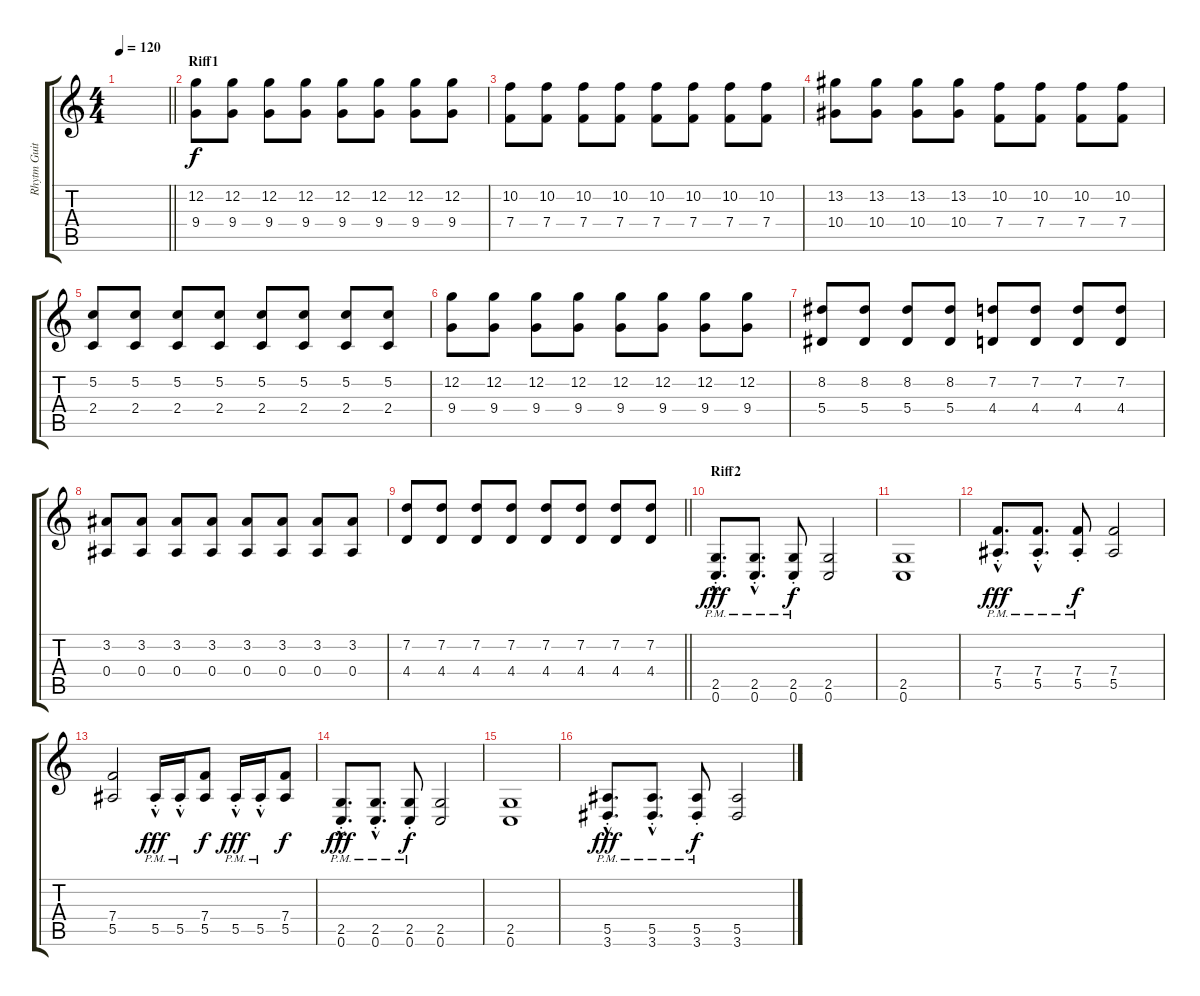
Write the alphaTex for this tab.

\track ("Rhytm Guitar" "Rhytm Guit") {instrument distortionguitar}
\staff {score tabs}
\tuning (C4 G3 Eb3 Bb2 F2 C2) {hide}
\ts (4 4)
\tempo 120
\clef g2
\barLineRight lightlight
\ks c
|
\section ("" "Riff1")
(12.2 9.4).8{volume 12} (12.2 9.4).8 (12.2 9.4).8 (12.2 9.4).8 (12.2 9.4).8 (12.2 9.4).8 (12.2 9.4).8 (12.2 9.4).8 |
(10.2 7.4).8 (10.2 7.4).8 (10.2 7.4).8 (10.2 7.4).8 (10.2 7.4).8 (10.2 7.4).8 (10.2 7.4).8 (10.2 7.4).8 |
(13.2 10.4).8 (13.2 10.4).8 (13.2 10.4).8 (13.2 10.4).8 (10.2 7.4).8 (10.2 7.4).8 (10.2 7.4).8 (10.2 7.4).8 |
(5.2 2.4).8 (5.2 2.4).8 (5.2 2.4).8 (5.2 2.4).8 (5.2 2.4).8 (5.2 2.4).8 (5.2 2.4).8 (5.2 2.4).8 |
(12.2 9.4).8 (12.2 9.4).8 (12.2 9.4).8 (12.2 9.4).8 (12.2 9.4).8 (12.2 9.4).8 (12.2 9.4).8 (12.2 9.4).8 |
(8.2 5.4).8 (8.2 5.4).8 (8.2 5.4).8 (8.2 5.4).8 (7.2 4.4).8 (7.2 4.4).8 (7.2 4.4).8 (7.2 4.4).8 |
(3.2 0.4).8 (3.2 0.4).8 (3.2 0.4).8 (3.2 0.4).8 (3.2 0.4).8 (3.2 0.4).8 (3.2 0.4).8 (3.2 0.4).8 |
\barLineRight lightlight
(7.2 4.4).8 (7.2 4.4).8 (7.2 4.4).8 (7.2 4.4).8 (7.2 4.4).8 (7.2 4.4).8 (7.2 4.4).8 (7.2 4.4).8 |
\section ("" "Riff2")
(2.5 0.6{hac pm st}).8{d dy fff volume 10} (2.5 0.6{hac pm st}).8{d} (2.5{pm} 0.6{pm st}).8{dy f} (2.5 0.6).2 |
(2.5 0.6).1 |
(7.4{pm st} 5.5{hac pm st}).8{d dy fff} (7.4{pm st} 5.5{hac pm st}).8{d} (7.4{pm} 5.5{pm st}).8{dy f} (7.4 5.5).2 |
(7.4 5.5).2 5.5{hac pm st}.16{dy fff} 5.5{hac pm st}.16 (7.4 5.5).8{dy f} 5.5{hac pm st}.16{dy fff} 5.5{hac pm st}.16 (7.4 5.5).8{dy f} |
(2.5 0.6{hac pm st}).8{d dy fff} (2.5 0.6{hac pm st}).8{d} (2.5{pm} 0.6{pm st}).8{dy f} (2.5 0.6).2 |
(2.5 0.6).1 |
(5.5{hac pm st} 3.6).8{d dy fff} (5.5{hac pm st} 3.6).8{d} (5.5{pm st} 3.6).8{dy f} (5.5 3.6).2
